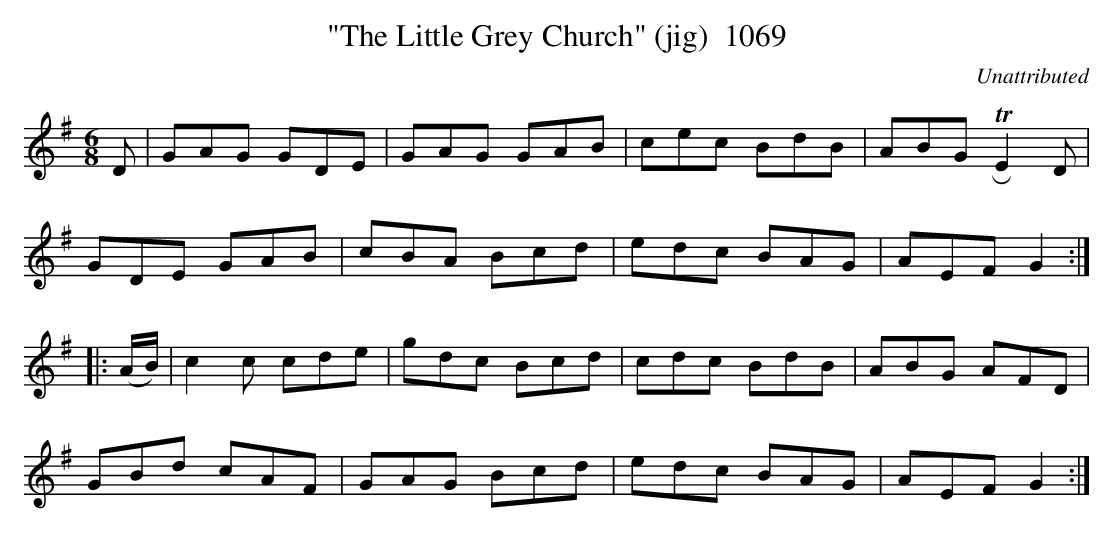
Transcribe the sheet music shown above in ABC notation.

X:1
T:"The Little Grey Church" (jig)  1069
C:Unattributed
BRENNAN July 2003 (HTTP://WWW.SOSYOURMOM.COM)
M:6/8
L:1/8
K:G
D|GAG GDE|GAG GAB|cec BdB|ABG TRE2D|
GDE GAB|cBA Bcd|edc BAG|AEF G2:|
|:(A/2B/2)|c2c cde|gdc Bcd|cdc BdB|ABG AFD|
GBd cAF|GAG Bcd|edc BAG|AEF G2:|
